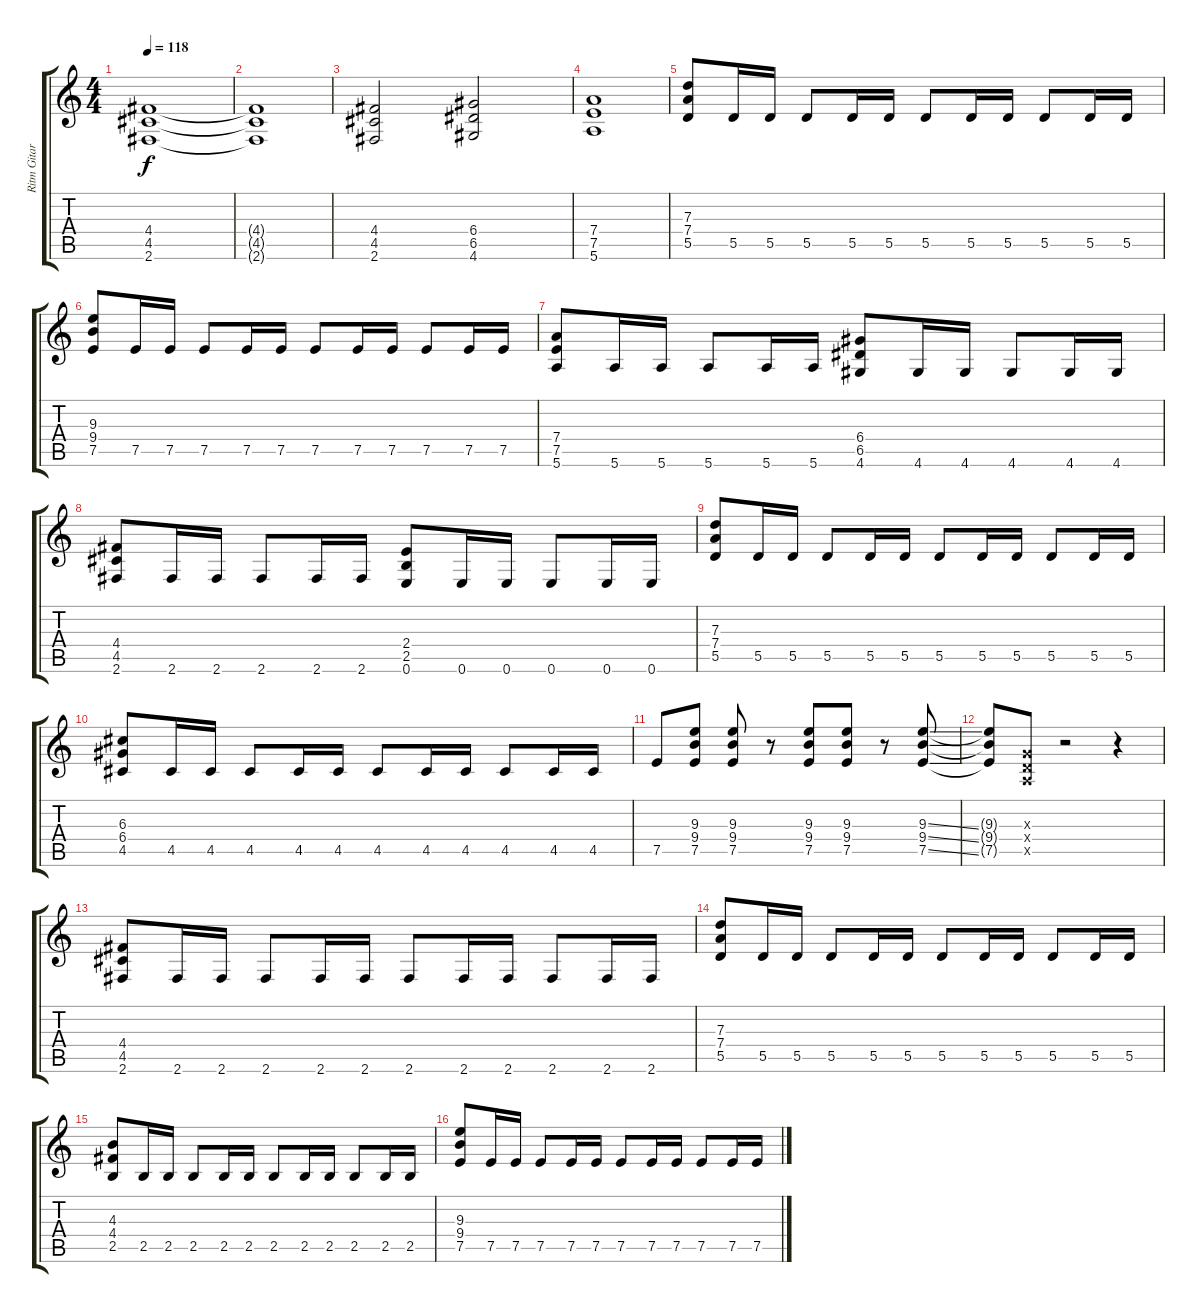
\track ("Ritm Gitar" "Ritm Gitar") {instrument distortionguitar}
\staff {score tabs}
\tuning (E4 B3 G3 D3 A2 E2) {hide}
\ts (4 4)
\tempo 118
\clef g2
\ks c
(4.4 4.5 2.6).1{dy f} |
(4.4{t} 4.5{t} 2.6{t}).1 |
(4.4 4.5 2.6).2 (6.4 6.5 4.6).2 |
(7.4 7.5 5.6).1 |
(7.3 7.4 5.5).8 5.5.16 5.5.16 5.5.8 5.5.16 5.5.16 5.5.8 5.5.16 5.5.16 5.5.8 5.5.16 5.5.16 |
(9.3 9.4 7.5).8 7.5.16 7.5.16 7.5.8 7.5.16 7.5.16 7.5.8 7.5.16 7.5.16 7.5.8 7.5.16 7.5.16 |
(7.4 7.5 5.6).8 5.6.16 5.6.16 5.6.8 5.6.16 5.6.16 (6.4 6.5 4.6).8 4.6.16 4.6.16 4.6.8 4.6.16 4.6.16 |
(4.4 4.5 2.6).8 2.6.16 2.6.16 2.6.8 2.6.16 2.6.16 (2.4 2.5 0.6).8 0.6.16 0.6.16 0.6.8 0.6.16 0.6.16 |
(7.3 7.4 5.5).8 5.5.16 5.5.16 5.5.8 5.5.16 5.5.16 5.5.8 5.5.16 5.5.16 5.5.8 5.5.16 5.5.16 |
(6.3 6.4 4.5).8 4.5.16 4.5.16 4.5.8 4.5.16 4.5.16 4.5.8 4.5.16 4.5.16 4.5.8 4.5.16 4.5.16 |
7.5.8 (9.3 9.4 7.5).8 (9.3 9.4 7.5).8 r.8 (9.3 9.4 7.5).8 (9.3 9.4 7.5).8 r.8 (9.3{ss} 9.4{ss} 7.5{ss}).8 |
(9.3{t} 9.4{t} 7.5{t}).8 (0.3{x} 0.4{x} 0.5{x}).8 r.2 r.4 |
(4.4 4.5 2.6).8 2.6.16 2.6.16 2.6.8 2.6.16 2.6.16 2.6.8 2.6.16 2.6.16 2.6.8 2.6.16 2.6.16 |
(7.3 7.4 5.5).8 5.5.16 5.5.16 5.5.8 5.5.16 5.5.16 5.5.8 5.5.16 5.5.16 5.5.8 5.5.16 5.5.16 |
(4.3 4.4 2.5).8 2.5.16 2.5.16 2.5.8 2.5.16 2.5.16 2.5.8 2.5.16 2.5.16 2.5.8 2.5.16 2.5.16 |
(9.3 9.4 7.5).8 7.5.16 7.5.16 7.5.8 7.5.16 7.5.16 7.5.8 7.5.16 7.5.16 7.5.8 7.5.16 7.5.16
